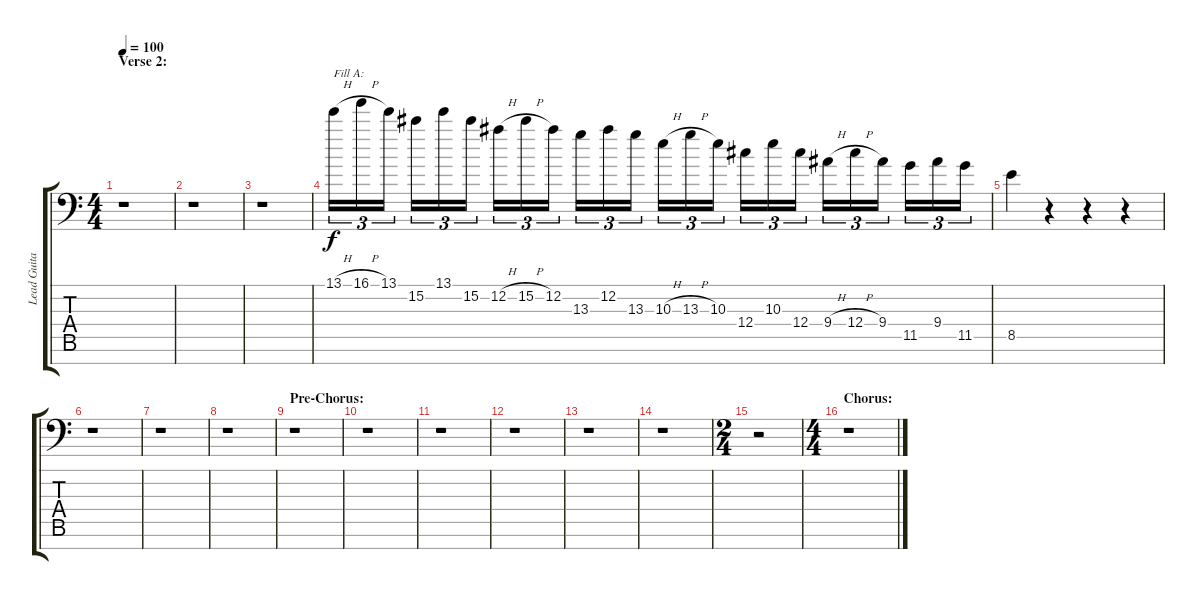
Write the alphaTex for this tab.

\track ("Lead Guitar" "Lead Guita") {instrument distortionguitar}
\staff {score tabs}
\tuning (Eb4 Bb3 Gb3 Db3 Ab2 Eb2 Bb1) {hide}
\ts (4 4)
\section ("" "Verse 2:")
\tempo 100
\clef f4
\ks c
r.1{dy f} |
r.1 |
r.1 |
13.1{h}.16{tu (3 2) txt "Fill A:"} 16.1{h}.16{tu (3 2)} 13.1.16{tu (3 2)} 15.2.16{tu (3 2)} 13.1.16{tu (3 2)} 15.2.16{tu (3 2)} 12.2{h}.16{tu (3 2)} 15.2{h}.16{tu (3 2)} 12.2.16{tu (3 2)} 13.3.16{tu (3 2)} 12.2.16{tu (3 2)} 13.3.16{tu (3 2)} 10.3{h}.16{tu (3 2)} 13.3{h}.16{tu (3 2)} 10.3.16{tu (3 2)} 12.4.16{tu (3 2)} 10.3.16{tu (3 2)} 12.4.16{tu (3 2)} 9.4{h}.16{tu (3 2)} 12.4{h}.16{tu (3 2)} 9.4.16{tu (3 2)} 11.5.16{tu (3 2)} 9.4.16{tu (3 2)} 11.5.16{tu (3 2)} |
8.5.4 r.4 r.4 r.4 |
r.1 |
r.1 |
r.1 |
\section ("" "Pre-Chorus:")
r.1 |
r.1 |
r.1 |
r.1 |
r.1 |
r.1 |
\ts (2 4)
r.2 |
\ts (4 4)
\section ("" "Chorus:")
r.1
